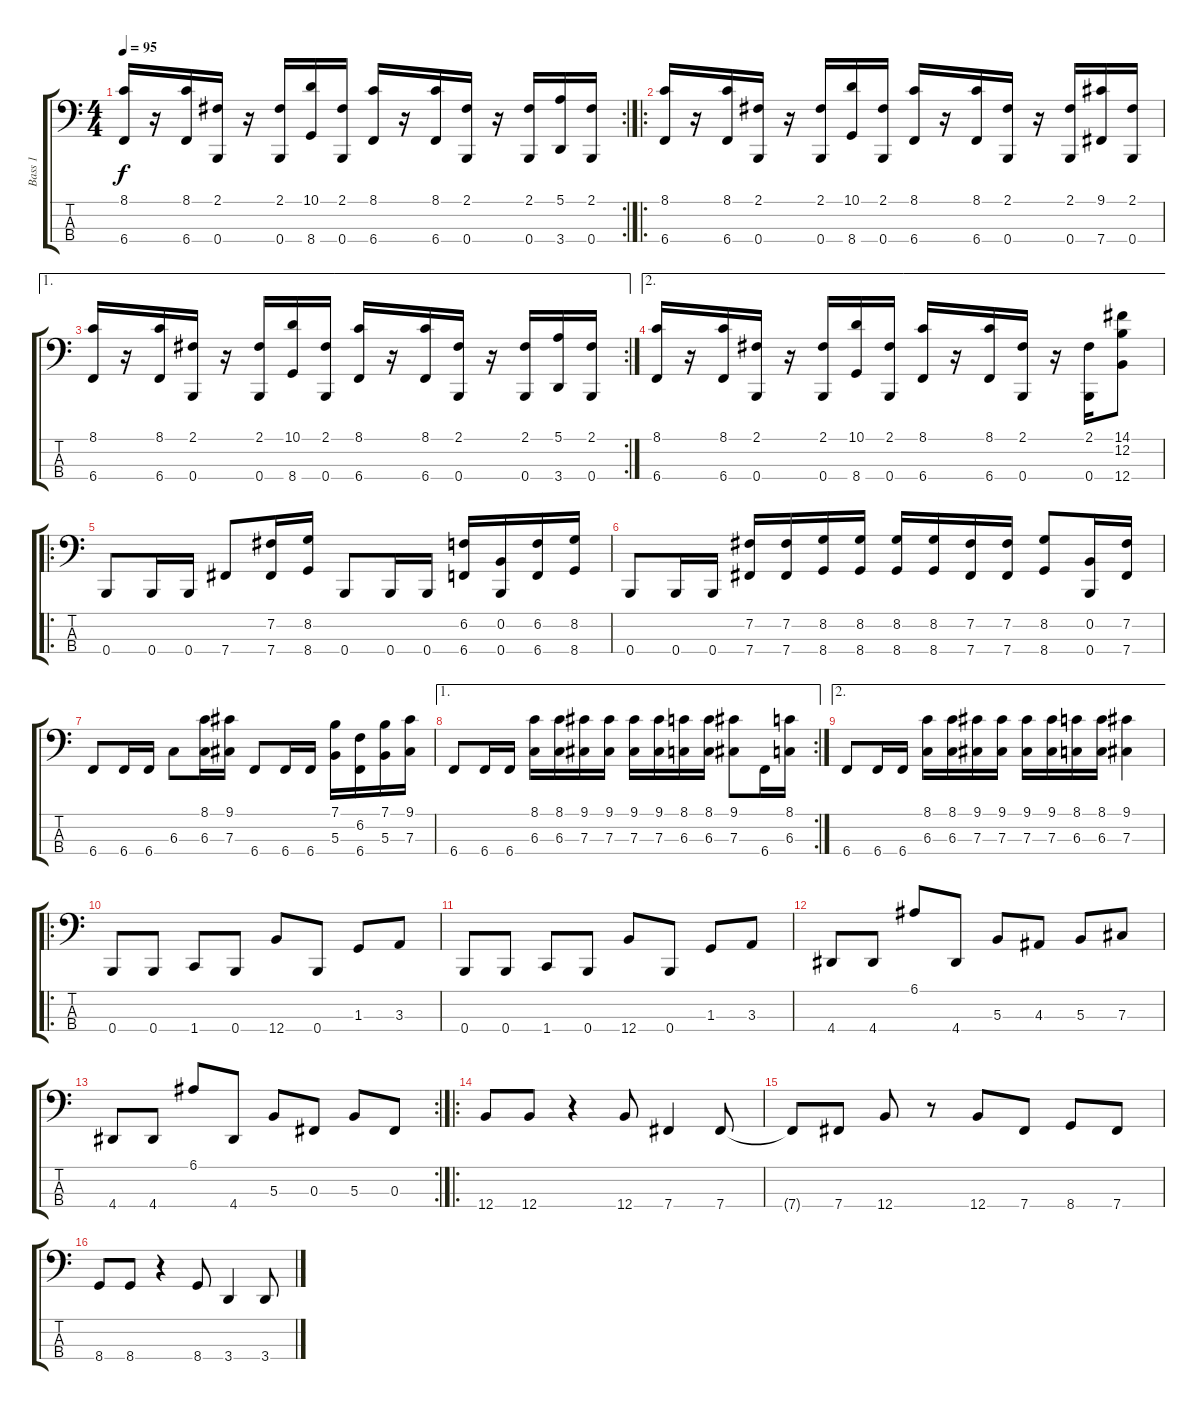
\track ("Bass 1" "Bass 1") {instrument electricbassfinger}
\staff {score tabs}
\tuning (E2 B1 Gb1 B0) {hide}
\rc 2
\ts (4 4)
\tempo 95
\clef f4
\ks c
(8.1 6.4).16{dy f} r.16 (8.1 6.4).16 (2.1 0.4).16 r.16 (2.1 0.4).16 (10.1 8.4).16 (2.1 0.4).16 (8.1 6.4).16 r.16 (8.1 6.4).16 (2.1 0.4).16 r.16 (2.1 0.4).16 (5.1 3.4).16 (2.1 0.4).16 |
\ro
(8.1 6.4).16 r.16 (8.1 6.4).16 (2.1 0.4).16 r.16 (2.1 0.4).16 (10.1 8.4).16 (2.1 0.4).16 (8.1 6.4).16 r.16 (8.1 6.4).16 (2.1 0.4).16 r.16 (2.1 0.4).16 (9.1 7.4).16 (2.1 0.4).16 |
\ae 1
\rc 2
(8.1 6.4).16 r.16 (8.1 6.4).16 (2.1 0.4).16 r.16 (2.1 0.4).16 (10.1 8.4).16 (2.1 0.4).16 (8.1 6.4).16 r.16 (8.1 6.4).16 (2.1 0.4).16 r.16 (2.1 0.4).16 (5.1 3.4).16 (2.1 0.4).16 |
\ae 2
(8.1 6.4).16 r.16 (8.1 6.4).16 (2.1 0.4).16 r.16 (2.1 0.4).16 (10.1 8.4).16 (2.1 0.4).16 (8.1 6.4).16 r.16 (8.1 6.4).16 (2.1 0.4).16 r.16 (2.1 0.4).16 (14.1 12.2 12.4).8 |
\ro
0.4.8 0.4.16 0.4.16 7.4.8 (7.2 7.4).16 (8.2 8.4).16 0.4.8 0.4.16 0.4.16 (6.2 6.4).16 (0.2 0.4).16 (6.2 6.4).16 (8.2 8.4).16 |
0.4.8 0.4.16 0.4.16 (7.2 7.4).16 (7.2 7.4).16 (8.2 8.4).16 (8.2 8.4).16 (8.2 8.4).16 (8.2 8.4).16 (7.2 7.4).16 (7.2 7.4).16 (8.2 8.4).8 (0.2 0.4).16 (7.2 7.4).16 |
6.4.8 6.4.16 6.4.16 6.3.8 (8.1 6.3).16 (9.1 7.3).16 6.4.8 6.4.16 6.4.16 (7.1 5.3).16 (6.2 6.4).16 (7.1 5.3).16 (9.1 7.3).16 |
\ae 1
\rc 2
6.4.8 6.4.16 6.4.16 (8.1 6.3).16 (8.1 6.3).16 (9.1 7.3).16 (9.1 7.3).16 (9.1 7.3).16 (9.1 7.3).16 (8.1 6.3).16 (8.1 6.3).16 (9.1 7.3).8 6.4.16 (8.1 6.3).16 |
\ae 2
6.4.8 6.4.16 6.4.16 (8.1 6.3).16 (8.1 6.3).16 (9.1 7.3).16 (9.1 7.3).16 (9.1 7.3).16 (9.1 7.3).16 (8.1 6.3).16 (8.1 6.3).16 (9.1 7.3).4 |
\ro
0.4.8 0.4.8 1.4.8 0.4.8 12.4.8 0.4.8 1.3.8 3.3.8 |
0.4.8 0.4.8 1.4.8 0.4.8 12.4.8 0.4.8 1.3.8 3.3.8 |
4.4.8 4.4.8 6.1.8 4.4.8 5.3.8 4.3.8 5.3.8 7.3.8 |
\rc 2
4.4.8 4.4.8 6.1.8 4.4.8 5.3.8 0.3.8 5.3.8 0.3.8 |
\ro
12.4.8 12.4.8 r.4 12.4.8 7.4.4 7.4.8 |
7.4{t}.8 7.4.8 12.4.8 r.8 12.4.8 7.4.8 8.4.8 7.4.8 |
8.4.8 8.4.8 r.4 8.4.8 3.4.4 3.4.8
